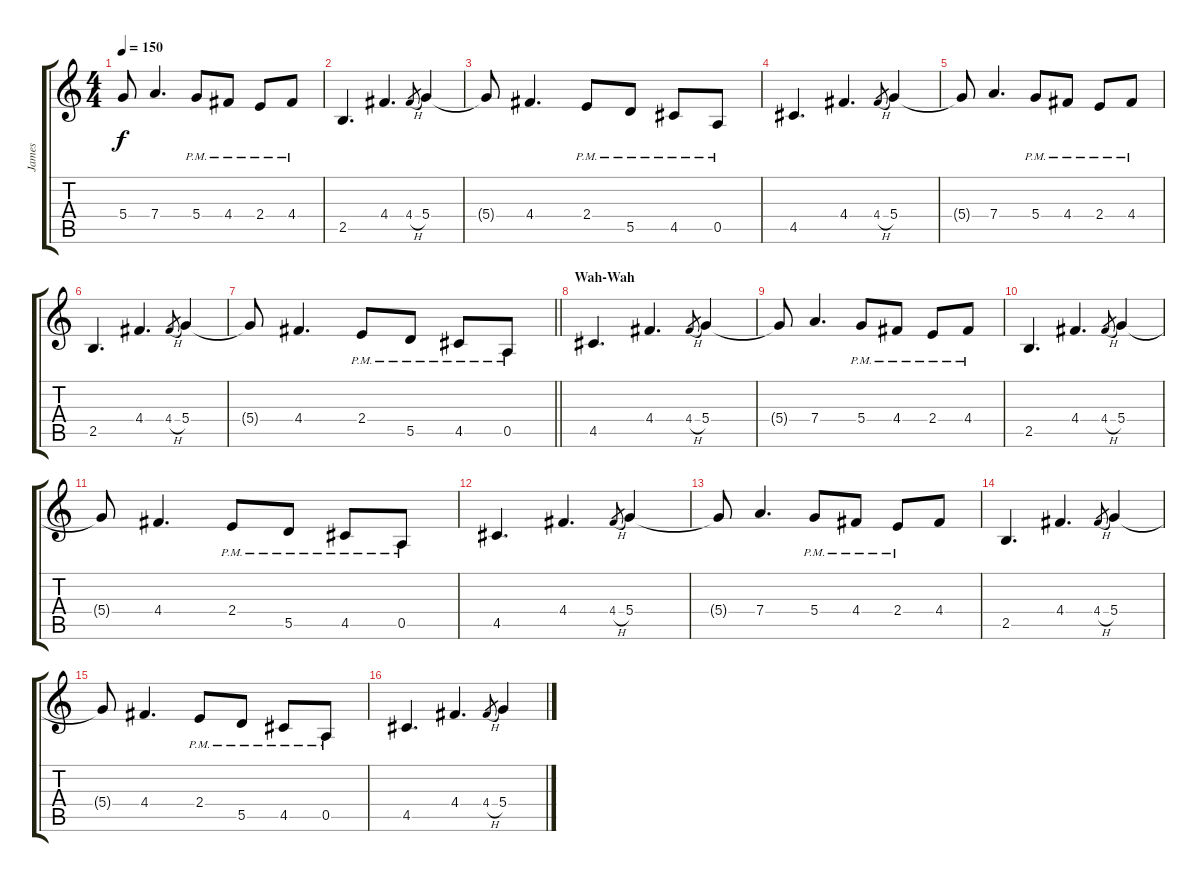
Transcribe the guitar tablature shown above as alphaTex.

\track ("James" "James") {instrument distortionguitar}
\staff {score tabs}
\tuning (E4 B3 G3 D3 A2 E2) {hide}
\ts (4 4)
\tempo 150
\clef g2
\ks c
5.4{t}.8{dy f} 7.4.4{d} 5.4{pm}.8 4.4{pm}.8 2.4{pm}.8 4.4{pm}.8 |
2.5.4{d} 4.4.4{d} 4.4{h}.8{gr} 5.4.4 |
5.4{t}.8 4.4.4{d} 2.4{pm}.8 5.5{pm}.8 4.5{pm}.8 0.5{pm}.8 |
4.5.4{d} 4.4.4{d} 4.4{h}.8{gr} 5.4.4 |
5.4{t}.8 7.4.4{d} 5.4{pm}.8 4.4{pm}.8 2.4{pm}.8 4.4{pm}.8 |
2.5.4{d} 4.4.4{d} 4.4{h}.8{gr} 5.4.4 |
\barLineRight lightlight
5.4{t}.8 4.4.4{d} 2.4{pm}.8 5.5{pm}.8 4.5{pm}.8 0.5{pm}.8 |
\section ("" "Wah-Wah")
4.5.4{d} 4.4.4{d} 4.4{h}.8{gr} 5.4.4 |
5.4{t}.8 7.4.4{d} 5.4{pm}.8 4.4{pm}.8 2.4{pm}.8 4.4{pm}.8 |
2.5.4{d} 4.4.4{d} 4.4{h}.8{gr} 5.4.4 |
5.4{t}.8 4.4.4{d} 2.4{pm}.8 5.5{pm}.8 4.5{pm}.8 0.5{pm}.8 |
4.5.4{d} 4.4.4{d} 4.4{h}.8{gr} 5.4.4 |
5.4{t}.8 7.4.4{d} 5.4{pm}.8 4.4{pm}.8 2.4{pm}.8 4.4.8 |
2.5.4{d} 4.4.4{d} 4.4{h}.8{gr} 5.4.4 |
5.4{t}.8 4.4.4{d} 2.4{pm}.8 5.5{pm}.8 4.5{pm}.8 0.5{pm}.8 |
4.5.4{d} 4.4.4{d} 4.4{h}.8{gr} 5.4.4
